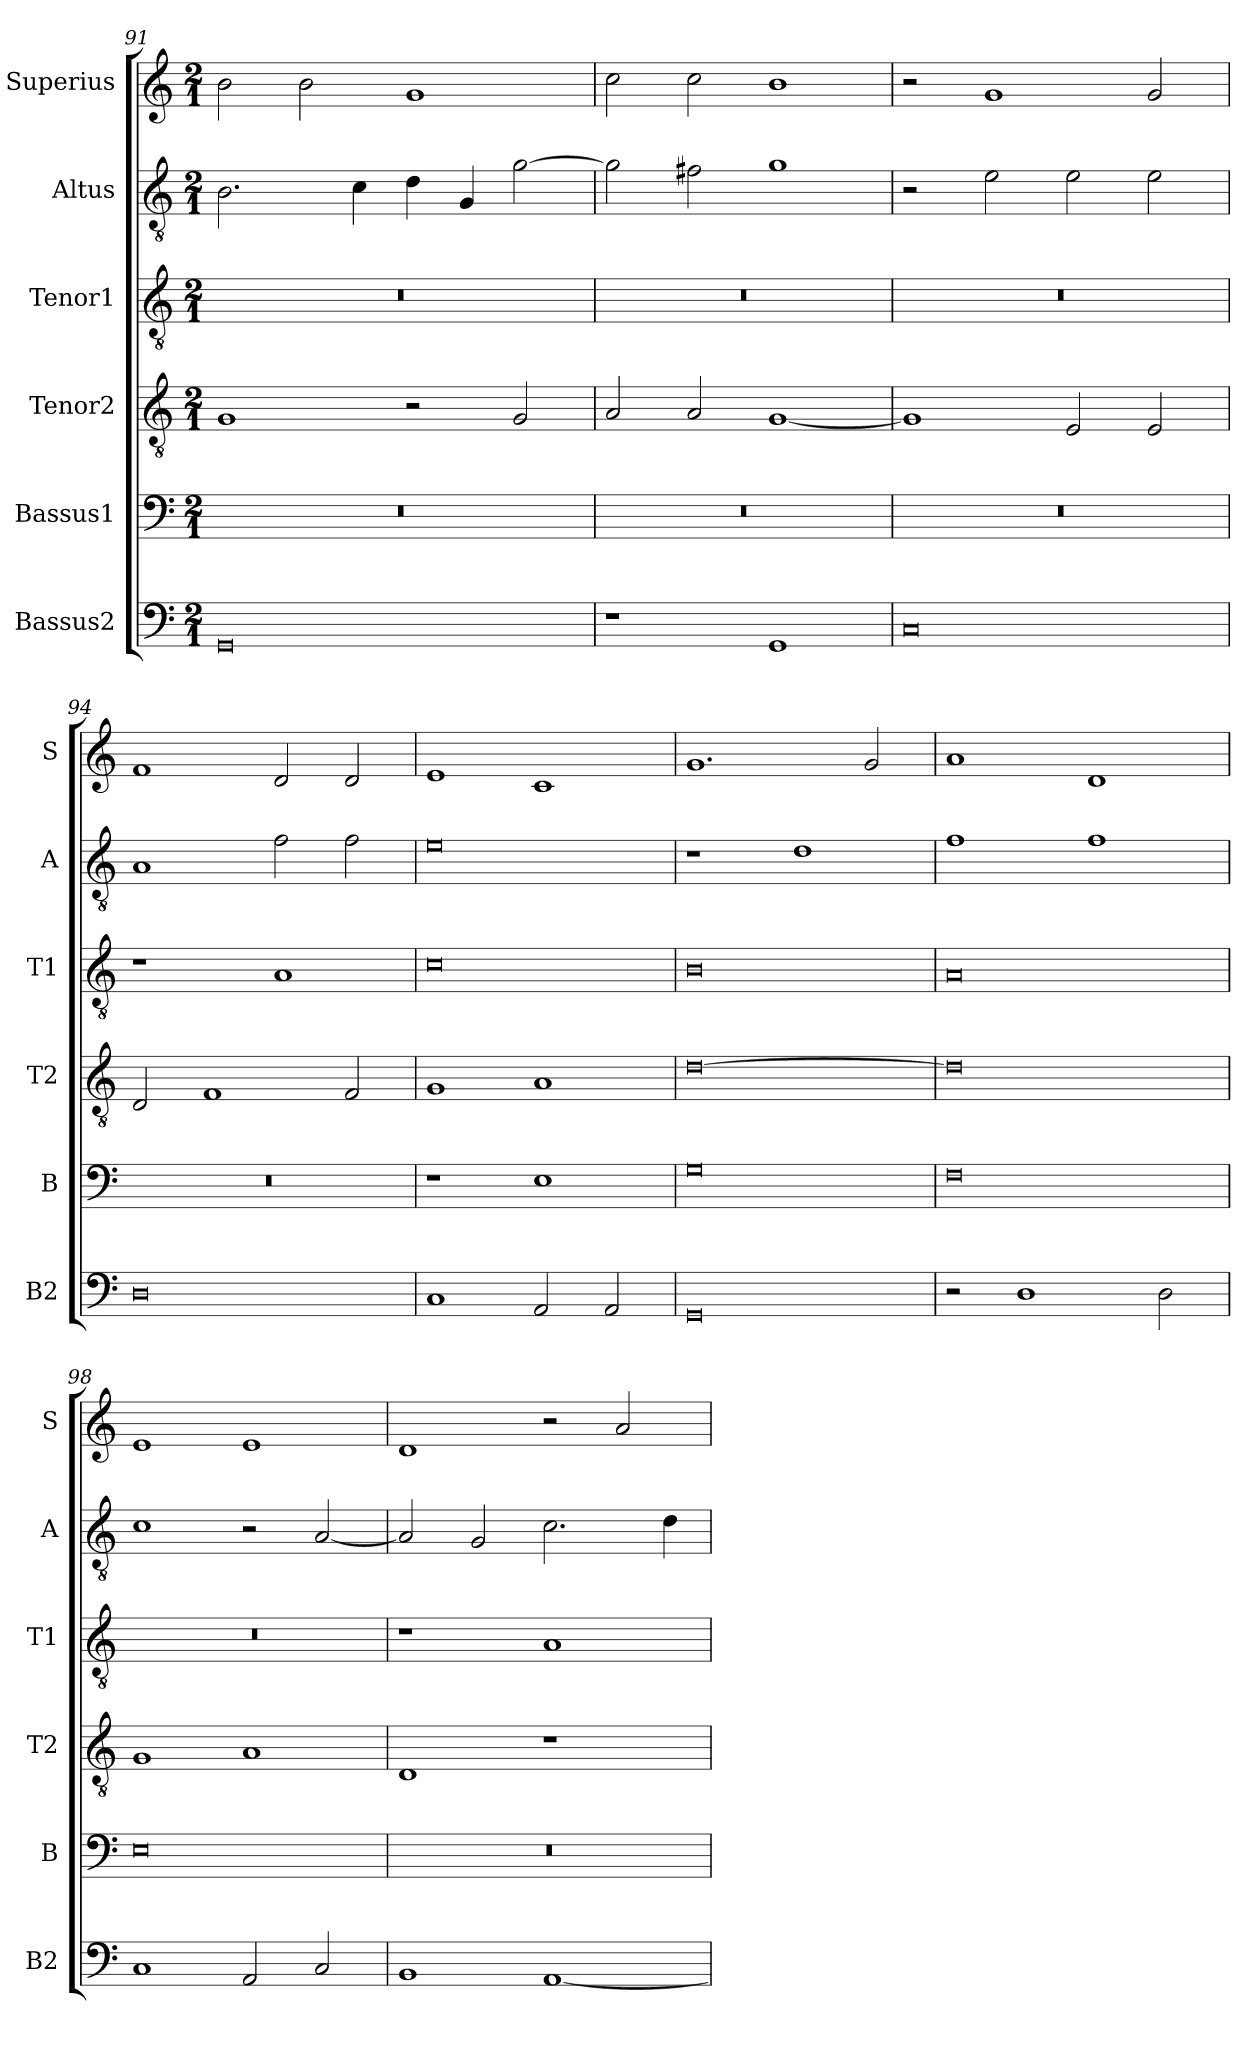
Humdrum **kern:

**kern	**kern	**kern	**kern	**kern	**kern
*part6	*part5	*part4	*part3	*part2	*part1
*staff6	*staff5	*staff4	*staff3	*staff2	*staff1
*I"Bassus2	*I"Bassus1	*I"Tenor2	*I"Tenor1	*I"Altus	*I"Superius
*I'B2	*I'B	*I'T2	*I'T1	*I'A	*I'S
*clefF4	*clefF4	*clefGv2	*clefGv2	*clefGv2	*clefG2
*k[]	*k[]	*k[]	*k[]	*k[]	*k[]
*M2/1	*M2/1	*M2/1	*M2/1	*M2/1	*M2/1
=91	=91	=91	=91	=91	=91
0GG	0r	1G	0r	2.B\	2b\
.	.	.	.	.	2b\
.	.	.	.	4c\	.
.	.	2r	.	4d\	1g
.	.	.	.	4G/	.
.	.	2G/	.	[2g\	.
=92	=92	=92	=92	=92	=92
1r	0r	2A/	0r	2g\]	2cc\
.	.	2A/	.	2f#X\	2cc\
1GG	.	[1G	.	1g	1b
=93	=93	=93	=93	=93	=93
0C	0r	1G]	0r	2r	2r
.	.	.	.	2e\	1g
.	.	2E/	.	2e\	.
.	.	2E/	.	2e\	2g/
=94	=94	=94	=94	=94	=94
0D	0r	2D/	1r	1A	1f
.	.	1F	.	.	.
.	.	.	1A	2f\	2d/
.	.	2F/	.	2f\	2d/
=95	=95	=95	=95	=95	=95
1C	1r	1G	0c	0e	1e
2AA/	1E	1A	.	.	1c
2AA/	.	.	.	.	.
=96	=96	=96	=96	=96	=96
0GG	0G	[0d	0B	1r	1.g
.	.	.	.	1d	.
.	.	.	.	.	2g/
=97	=97	=97	=97	=97	=97
2r	0F	0d]	0A	1f	1a
1D	.	.	.	.	.
.	.	.	.	1f	1d
2D\	.	.	.	.	.
=98	=98	=98	=98	=98	=98
1C	0E	1G	0r	1c	1e
2AA/	.	1A	.	2r	1e
2C/	.	.	.	[2A/	.
=99	=99	=99	=99	=99	=99
1BB	0r	1D	1r	2A/]	1d
.	.	.	.	2G/	.
[1AA	.	1r	1A	2.c\	2r
.	.	.	.	.	2a/
.	.	.	.	4d\	.
=	=	=	=	=	=
*-	*-	*-	*-	*-	*-
